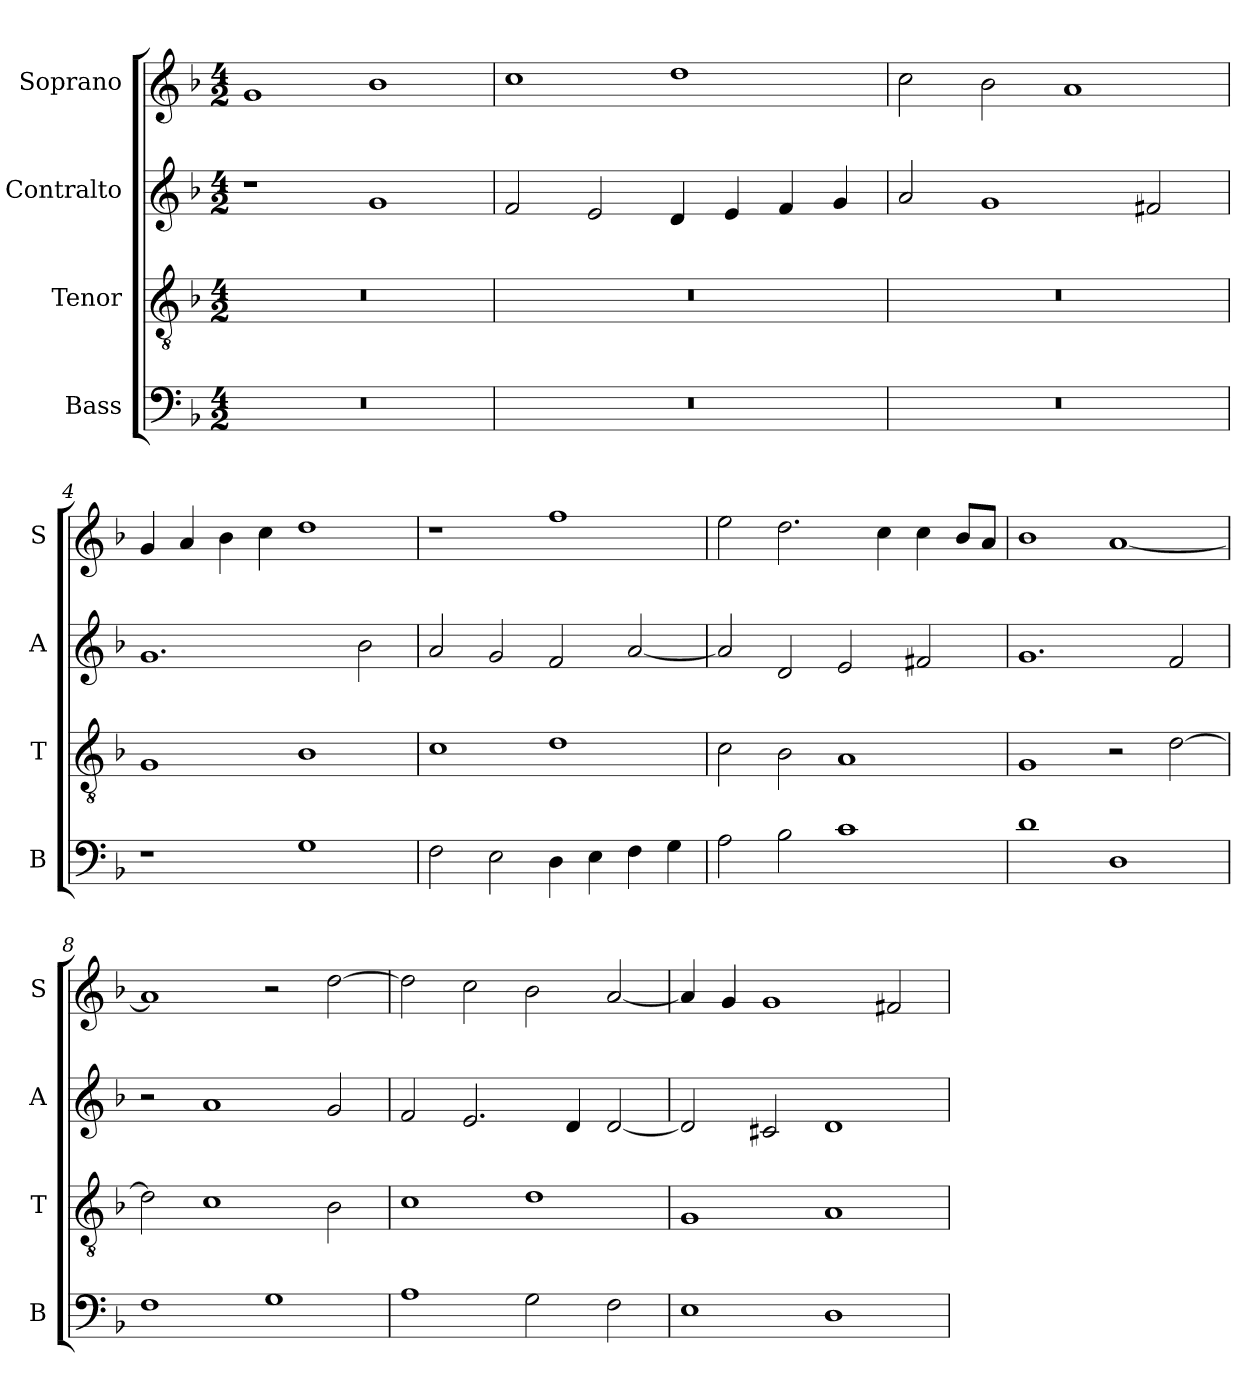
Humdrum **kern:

**kern	**kern	**kern	**kern
*part4	*part3	*part2	*part1
*staff4	*staff3	*staff2	*staff1
*I"Bass	*I"Tenor	*I"Contralto	*I"Soprano
*I'B	*I'T	*I'A	*I'S
*clefF4	*clefGv2	*clefG2	*clefG2
*k[b-]	*k[b-]	*k[b-]	*k[b-]
*M4/2	*M4/2	*M4/2	*M4/2
=1	=1	=1	=1
0r	0r	1r	1g
.	.	1g	1b-
=2	=2	=2	=2
0r	0r	2f	1cc
.	.	2e	.
.	.	4d	1dd
.	.	4e	.
.	.	4f	.
.	.	4g	.
=3	=3	=3	=3
0r	0r	2a	2cc
.	.	1g	2b-
.	.	.	1a
.	.	2f#X	.
=4	=4	=4	=4
1r	1G	1.g	4g
.	.	.	4a
.	.	.	4b-
.	.	.	4cc
1G	1B-	.	1dd
.	.	2b-	.
=5	=5	=5	=5
2F	1c	2a	1r
2E	.	2g	.
4D	1d	2f	1ff
4E	.	.	.
4F	.	[2a	.
4G	.	.	.
=6	=6	=6	=6
2A	2c	2a]	2ee
2B-	2B-	2d	2.dd
1c	1A	2e	.
.	.	.	4cc
.	.	2f#X	4cc
.	.	.	8b-/L
.	.	.	8a/J
=7	=7	=7	=7
1d	1G	1.g	1b-
1D	2r	.	[1a
.	[2d	2f	.
=8	=8	=8	=8
1F	2d]	2r	1a]
.	1c	1a	.
1G	.	.	2r
.	2B-	2g	[2dd
=9	=9	=9	=9
1A	1c	2f	2dd]
.	.	2.e	2cc
2G	1d	.	2b-
.	.	4d	.
2F	.	[2d	[2a
=10	=10	=10	=10
1E	1G	2d]	4a]
.	.	.	4g
.	.	2c#X	1g
1D	1A	1d	.
.	.	.	2f#X
=	=	=	=
*-	*-	*-	*-
